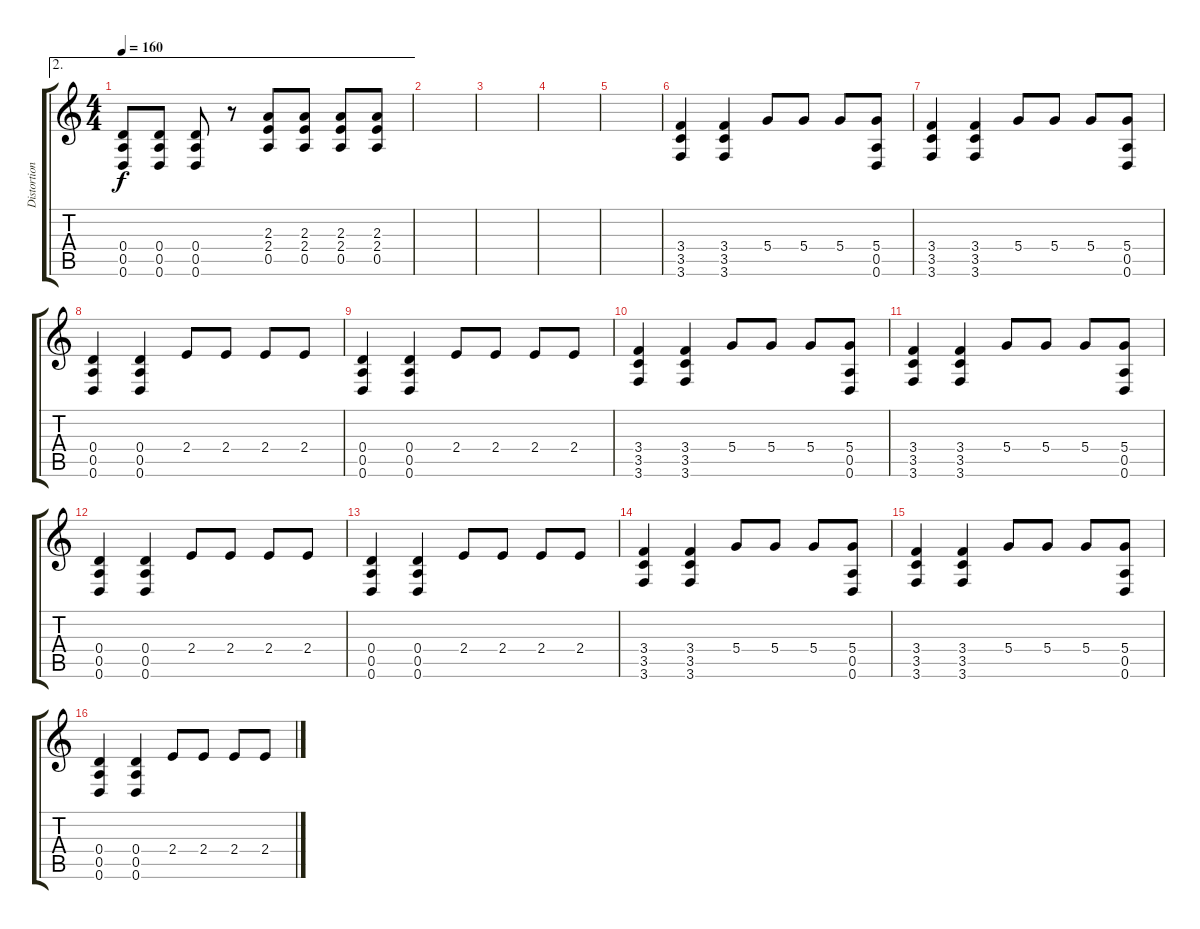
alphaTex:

\track ("Distortion Guitar" "Distortion") {instrument distortionguitar}
\staff {score tabs}
\tuning (E4 B3 G3 D3 A2 D2) {hide}
\ae 2
\ts (4 4)
\tempo 160
\clef g2
\ks c
(0.4 0.5 0.6).8{dy f} (0.4 0.5 0.6).8 (0.4 0.5 0.6).8 r.8 (2.3 2.4 0.5).8 (2.3 2.4 0.5).8 (2.3 2.4 0.5).8 (2.3 2.4 0.5).8 |
|
|
|
|
(3.4 3.5 3.6).4 (3.4 3.5 3.6).4 5.4.8 5.4.8 5.4.8 (5.4 0.5 0.6).8 |
(3.4 3.5 3.6).4 (3.4 3.5 3.6).4 5.4.8 5.4.8 5.4.8 (5.4 0.5 0.6).8 |
(0.4 0.5 0.6).4 (0.4 0.5 0.6).4 2.4.8 2.4.8 2.4.8 2.4.8 |
(0.4 0.5 0.6).4 (0.4 0.5 0.6).4 2.4.8 2.4.8 2.4.8 2.4.8 |
(3.4 3.5 3.6).4 (3.4 3.5 3.6).4 5.4.8 5.4.8 5.4.8 (5.4 0.5 0.6).8 |
(3.4 3.5 3.6).4 (3.4 3.5 3.6).4 5.4.8 5.4.8 5.4.8 (5.4 0.5 0.6).8 |
(0.4 0.5 0.6).4 (0.4 0.5 0.6).4 2.4.8 2.4.8 2.4.8 2.4.8 |
(0.4 0.5 0.6).4 (0.4 0.5 0.6).4 2.4.8 2.4.8 2.4.8 2.4.8 |
(3.4 3.5 3.6).4 (3.4 3.5 3.6).4 5.4.8 5.4.8 5.4.8 (5.4 0.5 0.6).8 |
(3.4 3.5 3.6).4 (3.4 3.5 3.6).4 5.4.8 5.4.8 5.4.8 (5.4 0.5 0.6).8 |
(0.4 0.5 0.6).4 (0.4 0.5 0.6).4 2.4.8 2.4.8 2.4.8 2.4.8
